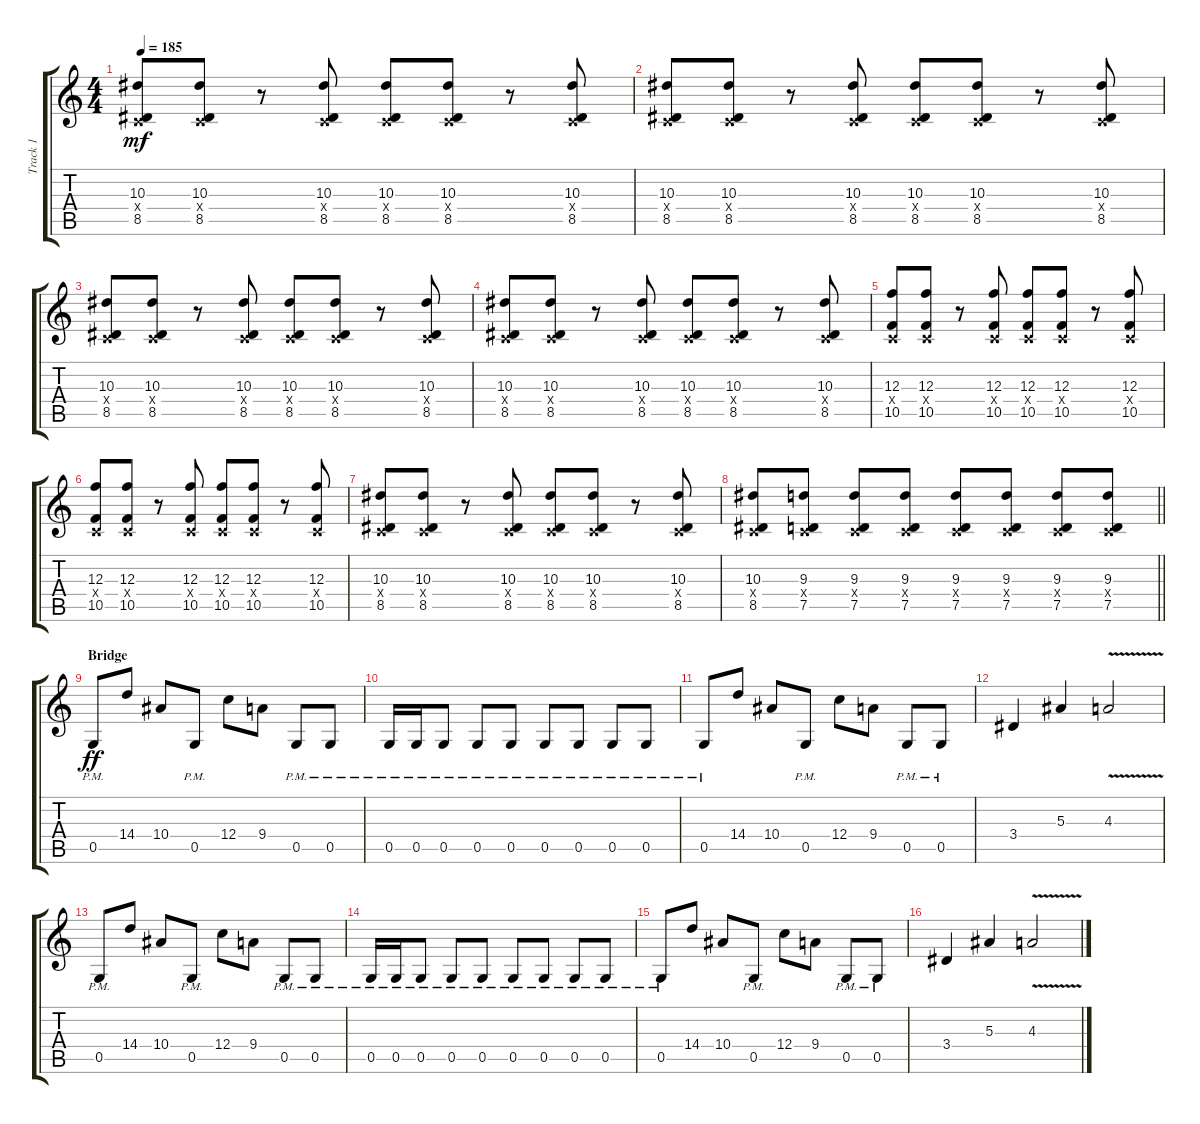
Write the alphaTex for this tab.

\track ("Track 1" "Track 1") {instrument distortionguitar}
\staff {score tabs}
\tuning (D4 A3 F3 C3 G2 C2) {hide}
\ts (4 4)
\tempo 185
\clef g2
\ks c
(10.3 0.4{x} 8.5).8{dy mf} (10.3 0.4{x} 8.5).8 r.8 (10.3 0.4{x} 8.5).8 (10.3 0.4{x} 8.5).8 (10.3 0.4{x} 8.5).8 r.8 (10.3 0.4{x} 8.5).8 |
(10.3 0.4{x} 8.5).8 (10.3 0.4{x} 8.5).8 r.8 (10.3 0.4{x} 8.5).8 (10.3 0.4{x} 8.5).8 (10.3 0.4{x} 8.5).8 r.8 (10.3 0.4{x} 8.5).8 |
(10.3 0.4{x} 8.5).8 (10.3 0.4{x} 8.5).8 r.8 (10.3 0.4{x} 8.5).8 (10.3 0.4{x} 8.5).8 (10.3 0.4{x} 8.5).8 r.8 (10.3 0.4{x} 8.5).8 |
(10.3 0.4{x} 8.5).8 (10.3 0.4{x} 8.5).8 r.8 (10.3 0.4{x} 8.5).8 (10.3 0.4{x} 8.5).8 (10.3 0.4{x} 8.5).8 r.8 (10.3 0.4{x} 8.5).8 |
(12.3 0.4{x} 10.5).8 (12.3 0.4{x} 10.5).8 r.8 (12.3 0.4{x} 10.5).8 (12.3 0.4{x} 10.5).8 (12.3 0.4{x} 10.5).8 r.8 (12.3 0.4{x} 10.5).8 |
(12.3 0.4{x} 10.5).8 (12.3 0.4{x} 10.5).8 r.8 (12.3 0.4{x} 10.5).8 (12.3 0.4{x} 10.5).8 (12.3 0.4{x} 10.5).8 r.8 (12.3 0.4{x} 10.5).8 |
(10.3 0.4{x} 8.5).8 (10.3 0.4{x} 8.5).8 r.8 (10.3 0.4{x} 8.5).8 (10.3 0.4{x} 8.5).8 (10.3 0.4{x} 8.5).8 r.8 (10.3 0.4{x} 8.5).8 |
\barLineRight lightlight
(10.3 0.4{x} 8.5).8 (9.3 0.4{x} 7.5).8 (9.3 0.4{x} 7.5).8 (9.3 0.4{x} 7.5).8 (9.3 0.4{x} 7.5).8 (9.3 0.4{x} 7.5).8 (9.3 0.4{x} 7.5).8 (9.3 0.4{x} 7.5).8 |
\section ("" "Bridge")
0.5{pm}.8{dy ff} 14.4.8 10.4.8 0.5{pm}.8 12.4.8 9.4.8 0.5{pm}.8 0.5{pm}.8 |
0.5{pm}.16 0.5{pm}.16 0.5{pm}.8 0.5{pm}.8 0.5{pm}.8 0.5{pm}.8 0.5{pm}.8 0.5{pm}.8 0.5{pm}.8 |
0.5{pm}.8 14.4.8 10.4.8 0.5{pm}.8 12.4.8 9.4.8 0.5{pm}.8 0.5{pm}.8 |
3.4.4 5.3.4 4.3{v}.2 |
0.5{pm}.8 14.4.8 10.4.8 0.5{pm}.8 12.4.8 9.4.8 0.5{pm}.8 0.5{pm}.8 |
0.5{pm}.16 0.5{pm}.16 0.5{pm}.8 0.5{pm}.8 0.5{pm}.8 0.5{pm}.8 0.5{pm}.8 0.5{pm}.8 0.5{pm}.8 |
0.5{pm}.8 14.4.8 10.4.8 0.5{pm}.8 12.4.8 9.4.8 0.5{pm}.8 0.5{pm}.8 |
3.4.4 5.3.4 4.3{v}.2
